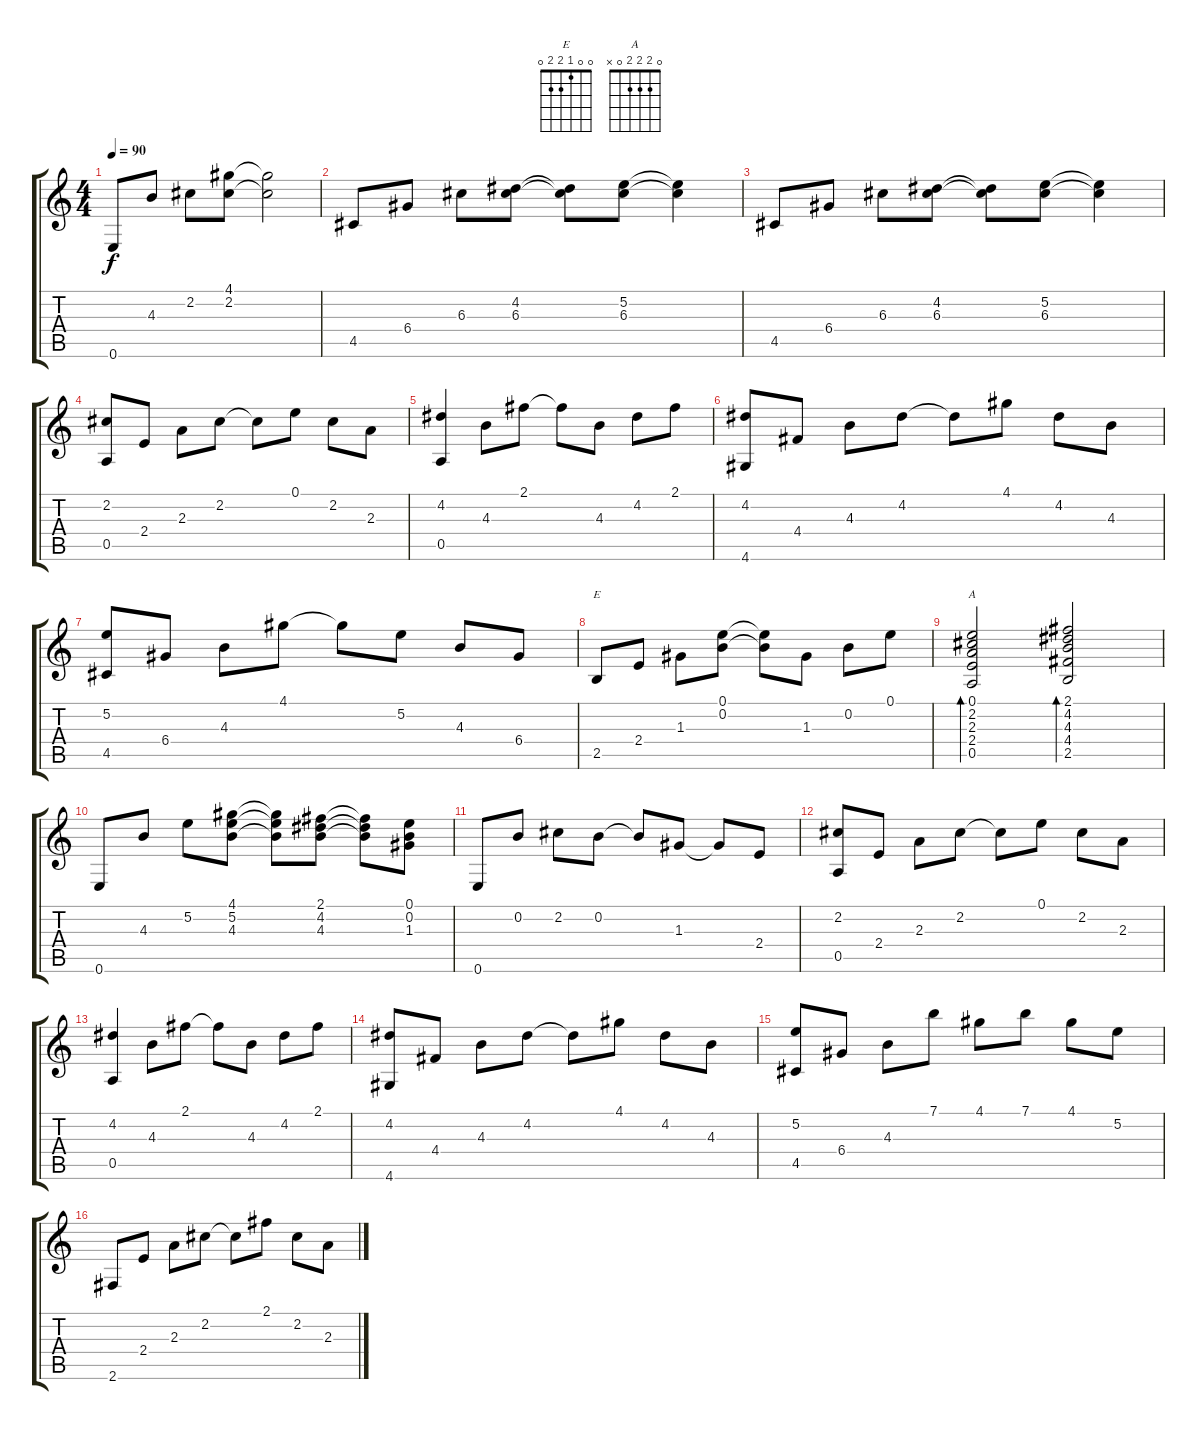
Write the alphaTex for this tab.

\track "" {instrument acousticguitarnylon}
\staff {score tabs}
\tuning (E4 B3 G3 D3 A2 E2) {hide}
\chord ("E" 0 0 1 2 2 0)
\chord ("A" 0 2 2 2 0 x)
\ts (4 4)
\tempo 90
\clef g2
\ks c
0.6.8{dy f} 4.3.8 2.2.8 (4.1 2.2).8 (4.1{t} 2.2{t}).2 |
4.5.8 6.4.8 6.3.8 (4.2 6.3).8 (4.2{t} 6.3{t}).8 (5.2 6.3).8 (5.2{t} 6.3{t}).4 |
4.5.8 6.4.8 6.3.8 (4.2 6.3).8 (4.2{t} 6.3{t}).8 (5.2 6.3).8 (5.2{t} 6.3{t}).4 |
(2.2 0.5).8 2.4.8 2.3.8 2.2.8 2.2{t}.8 0.1.8 2.2.8 2.3.8 |
(4.2 0.5).4 4.3.8 2.1.8 2.1{t}.8 4.3.8 4.2.8 2.1.8 |
(4.2 4.6).8 4.4.8 4.3.8 4.2.8 4.2{t}.8 4.1.8 4.2.8 4.3.8 |
(5.2 4.5).8 6.4.8 4.3.8 4.1.8 4.1{t}.8 5.2.8 4.3.8 6.4.8 |
2.5.8{ch "E"} 2.4.8 1.3.8 (0.1 0.2).8 (0.1{t} 0.2{t}).8 1.3.8 0.2.8 0.1.8 |
(0.1 2.2 2.3 2.4 0.5).2{bd 480 ch "A"} (2.1 4.2 4.3 4.4 2.5).2{bd 480} |
0.6.8 4.3.8 5.2.8 (4.1 5.2 4.3).8 (4.1{t} 5.2{t} 4.3{t}).8 (2.1 4.2 4.3).8 (2.1{t} 4.2{t} 4.3{t}).8 (0.1 0.2 1.3).8 |
0.6.8 0.2.8 2.2.8 0.2.8 0.2{t}.8 1.3.8 1.3{t}.8 2.4.8 |
(2.2 0.5).8 2.4.8 2.3.8 2.2.8 2.2{t}.8 0.1.8 2.2.8 2.3.8 |
(4.2 0.5).4 4.3.8 2.1.8 2.1{t}.8 4.3.8 4.2.8 2.1.8 |
(4.2 4.6).8 4.4.8 4.3.8 4.2.8 4.2{t}.8 4.1.8 4.2.8 4.3.8 |
(5.2 4.5).8 6.4.8 4.3.8 7.1.8 4.1.8 7.1.8 4.1.8 5.2.8 |
2.6.8 2.4.8 2.3.8 2.2.8 2.2{t}.8 2.1.8 2.2.8 2.3.8
